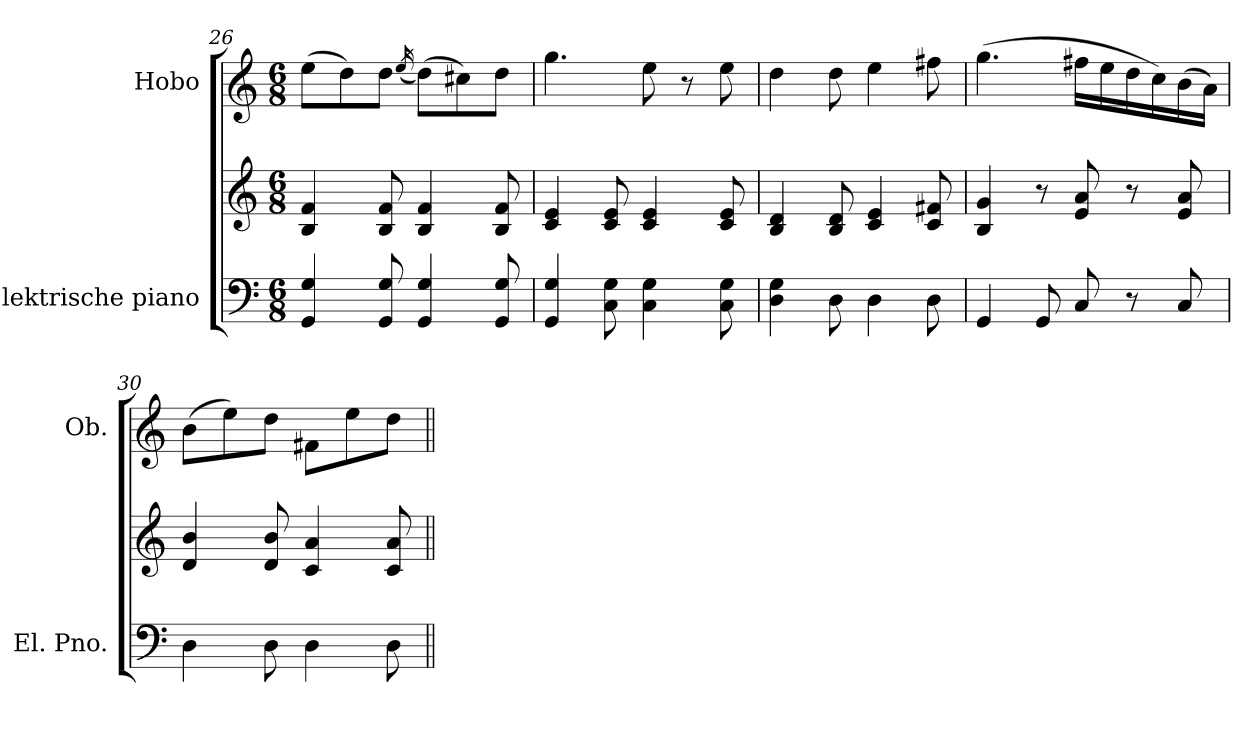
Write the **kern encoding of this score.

**kern	**kern	**kern
*part2	*part2	*part1
*staff3	*staff2	*staff1
*I"Elektrische piano	*	*I"Hobo
*I'El. Pno.	*	*I'Ob.
*clefF4	*clefG2	*clefG2
*k[]	*k[]	*k[]
*M6/8	*M6/8	*M6/8
=26	=26	=26
4GG/ 4G/	4B/ 4f/	(8ee\L
.	.	8dd\)
8GG/ 8G/	8B/ 8f/	8dd\J
.	.	(16qee/
4GG/ 4G/	4B/ 4f/	(8dd\L)
.	.	8cc#X\)
8GG/ 8G/	8B/ 8f/	8dd\J
=27	=27	=27
4GG/ 4G/	4c/ 4e/	4.gg\
8C\ 8G\	8c/ 8e/	.
4C\ 4G\	4c/ 4e/	8ee\
.	.	8r
8C\ 8G\	8c/ 8e/	8ee\
!!LO:LB:g=z
=28	=28	=28
4D\ 4G\	4B/ 4d/	4dd\
8D\	8B/ 8d/	8dd\
4D\	4c/ 4e/	4ee\
8D\	8c/ 8f#X/	8ff#X\
=29	=29	=29
4GG/	4B/ 4g/	(4.gg\
8GG/	8r	.
8C/	8e/ 8a/	16ff#X\LL
.	.	16ee\
8r	8r	16dd\
.	.	16cc\)
8C/	8e/ 8a/	(16b\
.	.	16a\JJ)
=30	=30	=30
4D\	4d/ 4b/	(8b\L
.	.	8ee\)
8D\	8d/ 8b/	8dd\J
4D\	4c/ 4a/	8f#X\L
.	.	8ee\
8D\	8c/ 8a/	8dd\J
=||	=||	=||
*-	*-	*-
